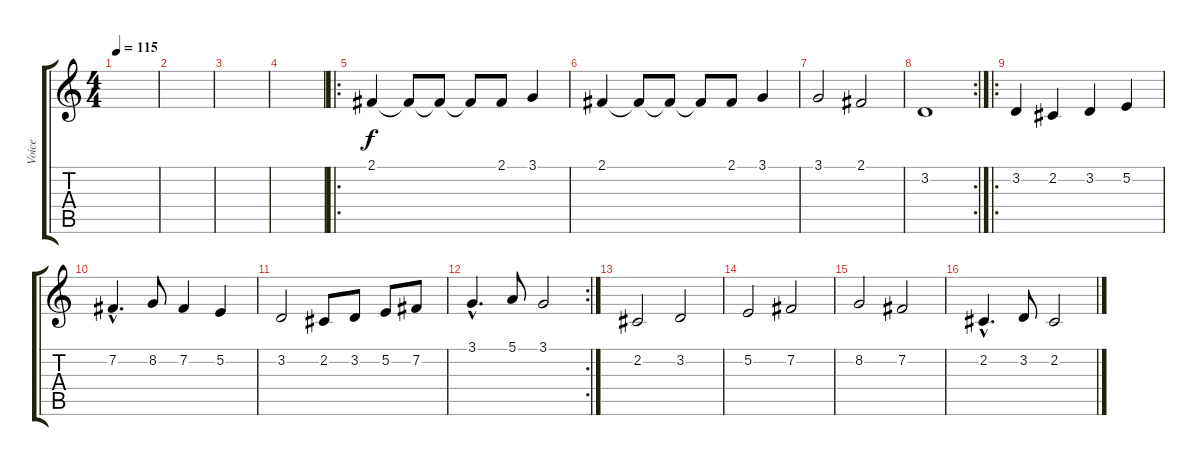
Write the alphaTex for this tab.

\track ("Voice" "Voice") {instrument lead1square}
\staff {score tabs}
\tuning (E4 B3 G3 D3 A2 E2) {hide}
\ts (4 4)
\tempo 115
\clef g2
\ks c
|
|
|
|
\ro
2.1.4 2.1{t}.8 2.1{t}.8 2.1{t}.8 2.1.8 3.1.4 |
2.1.4 2.1{t}.8 2.1{t}.8 2.1{t}.8 2.1.8 3.1.4 |
3.1.2 2.1.2 |
\rc 2
3.2.1 |
\ro
3.2.4 2.2.4 3.2.4 5.2.4 |
7.2{hac}.4{d} 8.2.8 7.2.4 5.2.4 |
3.2.2 2.2.8 3.2.8 5.2.8 7.2.8 |
\rc 2
3.1{hac}.4{d} 5.1.8 3.1.2 |
2.2.2 3.2.2 |
5.2.2 7.2.2 |
8.2.2 7.2.2 |
2.2{hac}.4{d} 3.2.8 2.2.2
